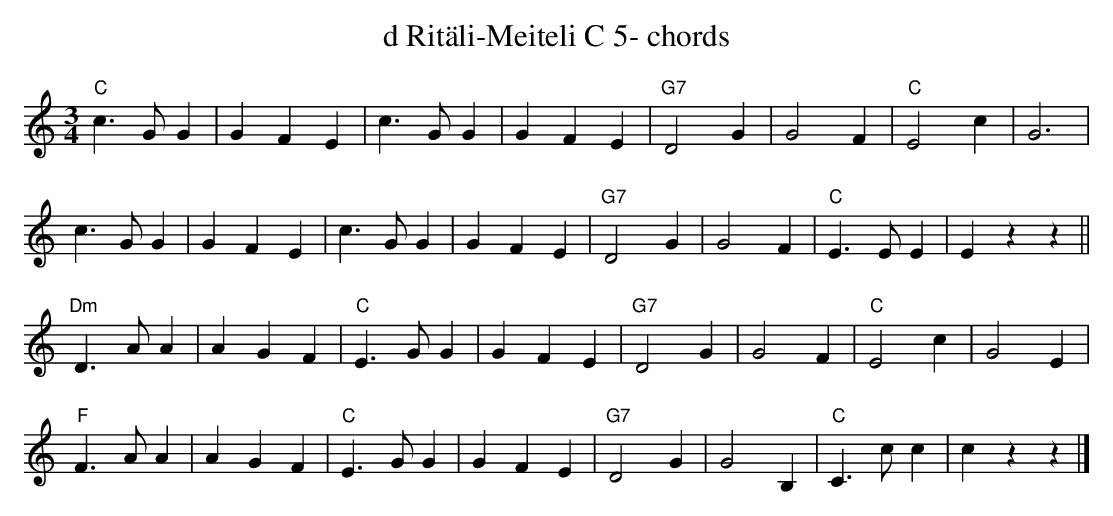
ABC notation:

X:1
T:d Ritäli-Meiteli C 5- chords
M:3/4
L:1/4
K:Cmaj%%MIDI gchordon
"C"c>GG | GFE | c>GG | GFE | "G7"D2G | G2F | "C"E2c | G3 |
c>GG | GFE | c>GG | GFE | "G7"D2G | G2F | "C"E>E E | E zz ||
"Dm"D>AA | AGF | "C"E>GG | GFE | "G7"D2G | G2F | "C"E2c | G2E |
"F"F>AA | AGF | "C"E>GG | GFE | "G7"D2G | G2B, | "C"C>cc | czz |]
